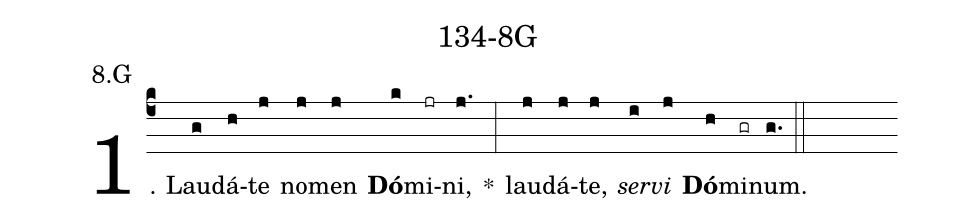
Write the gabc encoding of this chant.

name: 134-8G;
annotation: 8.G;
%%
(c4)1. Lau(g)dá(h)te(j) no(j)men(j) <b>Dó</b>(k)mi(jr)ni,(j.) *(:) lau(j)dá(j)te,(j) <i>ser</i>(i)<i>vi</i>(j) <b>Dó</b>(h)mi(gr)num.(g.) (::)
